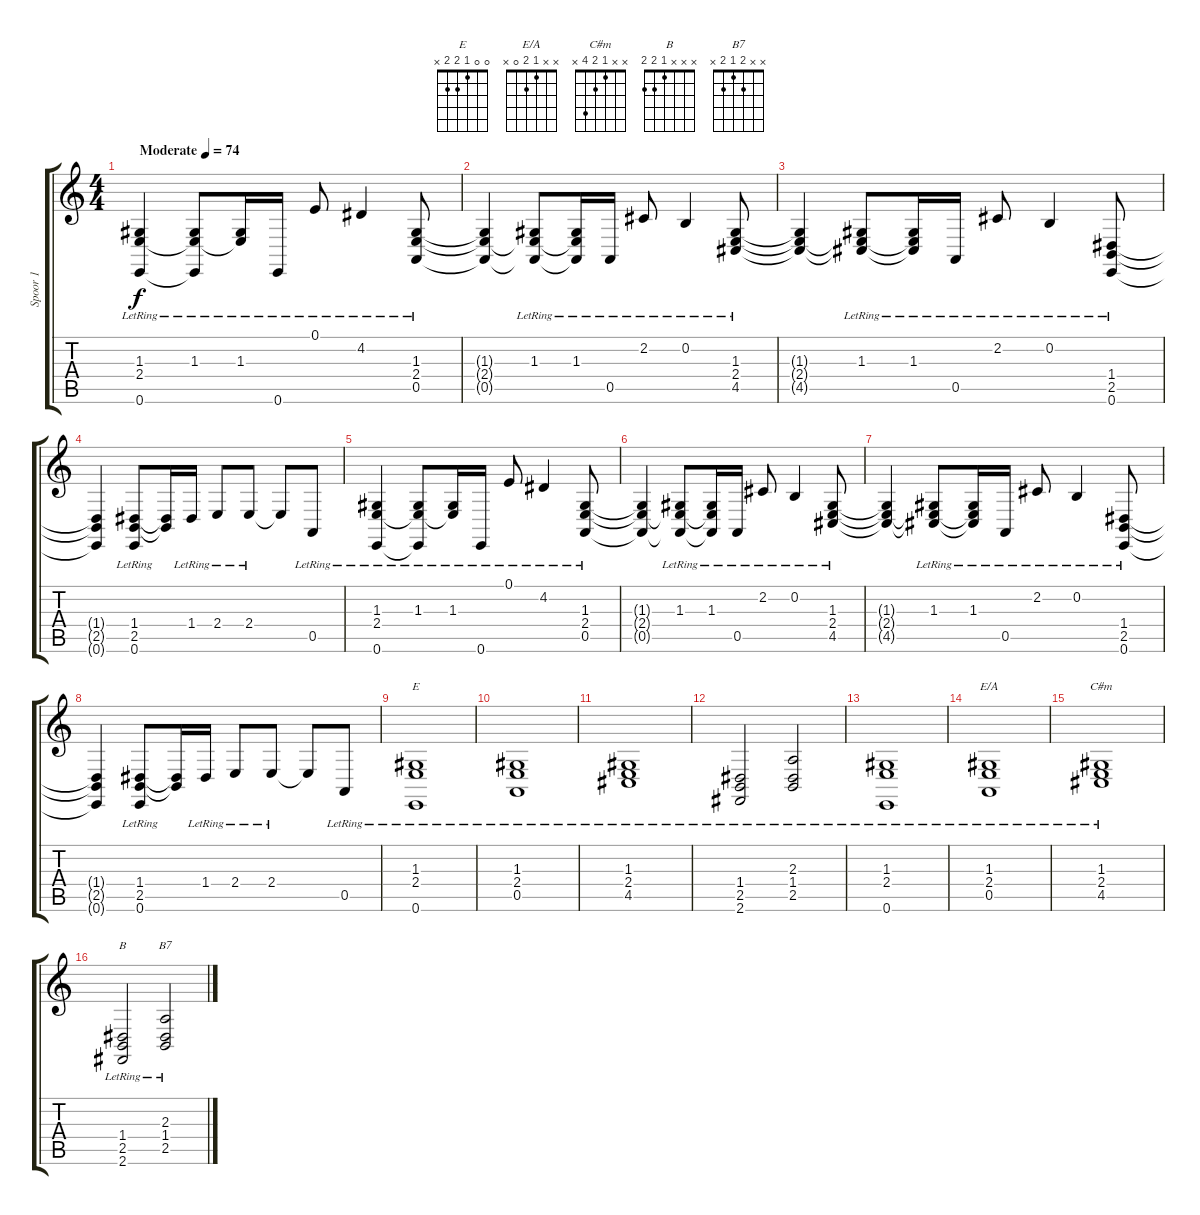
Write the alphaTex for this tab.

\track ("Spoor 1" "Spoor 1") {instrument brightacousticpiano}
\staff {score tabs}
\tuning (E4 B3 G3 D3 A2 E2) {hide}
\chord ("E" 0 0 1 2 2 x)
\chord ("E/A" x x 1 2 0 x)
\chord ("C#m" x x 1 2 4 x)
\chord ("B" x x x 1 2 2)
\chord ("B7" x x 2 1 2 x)
\ts (4 4)
\tempo (74 "Moderate")
\clef g2
\ks c
(1.3{lr} 2.4{lr} 0.6{lr}).4{dy f instrument brightacousticpiano} (1.3{lr} 2.4{t} 0.6{t}).8 (1.3{lr} 2.4{t}).16 0.6{lr}.16 0.1{lr}.8 4.2{lr}.4 (1.3{lr} 2.4{lr} 0.5{lr}).8 |
(1.3{t} 2.4{t} 0.5{t}).4 (1.3{lr} 2.4{t} 0.5{t}).8 (1.3{lr} 2.4{t} 0.5{t}).16 0.5{lr}.16 2.2{lr}.8 0.2{lr}.4 (1.3{lr} 2.4{lr} 4.5{lr}).8 |
(1.3{t} 2.4{t} 4.5{t}).4 (1.3{lr} 2.4{t} 4.5{t}).8 (1.3{lr} 2.4{t} 4.5{t}).16 0.5{lr}.16 2.2{lr}.8 0.2{lr}.4 (1.4{lr} 2.5{lr} 0.6{lr}).8 |
(1.4{t} 2.5{t} 0.6{t}).4 (1.4{lr} 2.5{lr} 0.6{lr}).8 (1.4{t} 2.5{t}).16 1.4{lr}.16 2.4{lr}.8 2.4{lr}.8 2.4{t}.8 0.5{lr}.8 |
(1.3{lr} 2.4{lr} 0.6{lr}).4 (1.3{lr} 2.4{t} 0.6{t}).8 (1.3{lr} 2.4{t}).16 0.6{lr}.16 0.1{lr}.8 4.2{lr}.4 (1.3{lr} 2.4{lr} 0.5{lr}).8 |
(1.3{t} 2.4{t} 0.5{t}).4 (1.3{lr} 2.4{t} 0.5{t}).8 (1.3{lr} 2.4{t} 0.5{t}).16 0.5{lr}.16 2.2{lr}.8 0.2{lr}.4 (1.3{lr} 2.4{lr} 4.5{lr}).8 |
(1.3{t} 2.4{t} 4.5{t}).4 (1.3{lr} 2.4{t} 4.5{t}).8 (1.3{lr} 2.4{t} 4.5{t}).16 0.5{lr}.16 2.2{lr}.8 0.2{lr}.4 (1.4{lr} 2.5{lr} 0.6{lr}).8 |
(1.4{t} 2.5{t} 0.6{t}).4 (1.4{lr} 2.5{lr} 0.6{lr}).8 (1.4{t} 2.5{t}).16 1.4{lr}.16 2.4{lr}.8 2.4{lr}.8 2.4{t}.8 0.5{lr}.8 |
(1.3{lr} 2.4{lr} 0.6{lr}).1{ch "E"} |
(1.3{lr} 2.4{lr} 0.5{lr}).1 |
(1.3{lr} 2.4{lr} 4.5{lr}).1 |
(1.4{lr} 2.5{lr} 2.6{lr}).2 (2.3{lr} 1.4{lr} 2.5{lr}).2 |
(1.3{lr} 2.4{lr} 0.6{lr}).1 |
(1.3{lr} 2.4{lr} 0.5{lr}).1{ch "E/A"} |
(1.3{lr} 2.4{lr} 4.5{lr}).1{ch "C#m"} |
(1.4{lr} 2.5{lr} 2.6{lr}).2{ch "B"} (2.3{lr} 1.4{lr} 2.5{lr}).2{ch "B7"}
